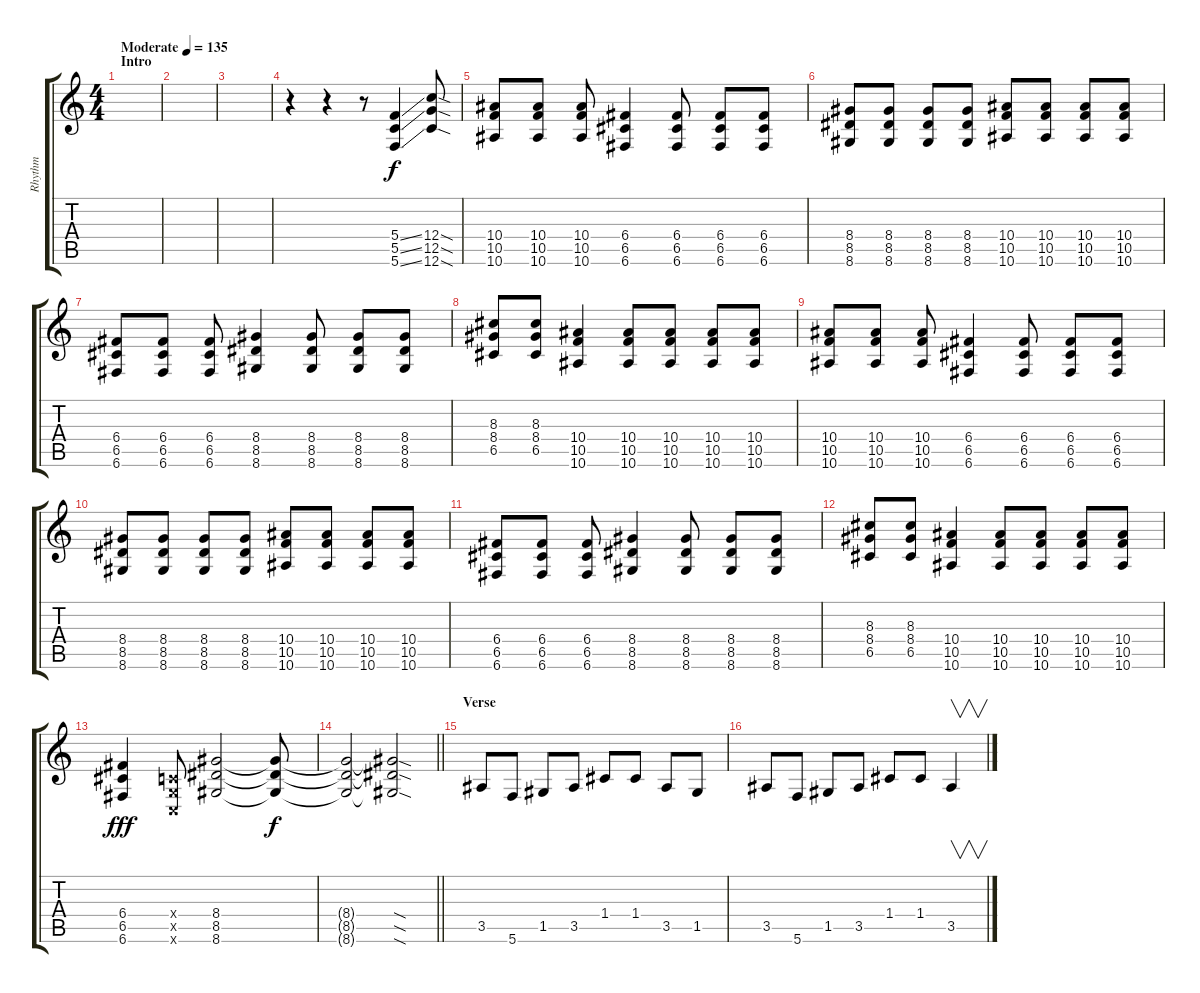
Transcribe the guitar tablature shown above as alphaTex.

\track ("Rhythm" "Rhythm") {instrument distortionguitar}
\staff {score tabs}
\tuning (D4 A3 F3 C3 G2 C2) {hide}
\ts (4 4)
\section ("" "Intro")
\tempo (135 "Moderate")
\clef g2
\ks c
|
|
|
r.4 r.4 r.8 (5.4{ss} 5.5{ss} 5.6{ss}).4 (12.4{sod} 12.5{sod} 12.6{sod}).8 |
(10.4 10.5 10.6).8 (10.4 10.5 10.6).8 (10.4 10.5 10.6).8 (6.4 6.5 6.6).4 (6.4 6.5 6.6).8 (6.4 6.5 6.6).8 (6.4 6.5 6.6).8 |
(8.4 8.5 8.6).8 (8.4 8.5 8.6).8 (8.4 8.5 8.6).8 (8.4 8.5 8.6).8 (10.4 10.5 10.6).8 (10.4 10.5 10.6).8 (10.4 10.5 10.6).8 (10.4 10.5 10.6).8 |
(6.4 6.5 6.6).8 (6.4 6.5 6.6).8 (6.4 6.5 6.6).8 (8.4 8.5 8.6).4 (8.4 8.5 8.6).8 (8.4 8.5 8.6).8 (8.4 8.5 8.6).8 |
(8.3 8.4 6.5).8 (8.3 8.4 6.5).8 (10.4 10.5 10.6).4 (10.4 10.5 10.6).8 (10.4 10.5 10.6).8 (10.4 10.5 10.6).8 (10.4 10.5 10.6).8 |
(10.4 10.5 10.6).8 (10.4 10.5 10.6).8 (10.4 10.5 10.6).8 (6.4 6.5 6.6).4 (6.4 6.5 6.6).8 (6.4 6.5 6.6).8 (6.4 6.5 6.6).8 |
(8.4 8.5 8.6).8 (8.4 8.5 8.6).8 (8.4 8.5 8.6).8 (8.4 8.5 8.6).8 (10.4 10.5 10.6).8 (10.4 10.5 10.6).8 (10.4 10.5 10.6).8 (10.4 10.5 10.6).8 |
(6.4 6.5 6.6).8 (6.4 6.5 6.6).8 (6.4 6.5 6.6).8 (8.4 8.5 8.6).4 (8.4 8.5 8.6).8 (8.4 8.5 8.6).8 (8.4 8.5 8.6).8 |
(8.3 8.4 6.5).8 (8.3 8.4 6.5).8 (10.4 10.5 10.6).4 (10.4 10.5 10.6).8 (10.4 10.5 10.6).8 (10.4 10.5 10.6).8 (10.4 10.5 10.6).8 |
(6.4 6.5 6.6).4{dy fff} (0.4{x} 0.5{x} 0.6{x}).8 (8.4 8.5 8.6).2 (8.4{t} 8.5{t} 8.6{t}).8{dy f} |
\barLineRight lightlight
(8.4{t} 8.5{t} 8.6{t}).2 (8.4{sod t} 8.5{sod t} 8.6{sod t}).2 |
\section ("" "Verse")
3.5.8 5.6.8 1.5.8 3.5.8 1.4.8 1.4.8 3.5.8 1.5.8 |
3.5.8 5.6.8 1.5.8 3.5.8 1.4.8 1.4.8 3.5.4{v}
